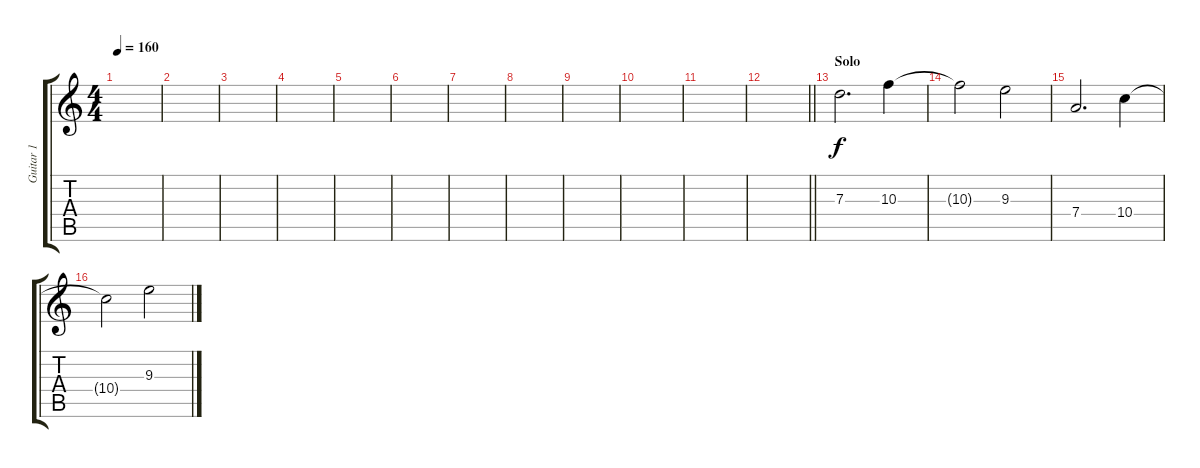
\track ("Guitar 1" "Guitar 1") {instrument overdrivenguitar}
\staff {score tabs}
\tuning (E4 B3 G3 D3 A2 E2) {hide}
\ts (4 4)
\tempo 160
\clef g2
\ks c
|
|
|
|
|
|
|
|
|
|
|
\barLineRight lightlight
|
\section ("" "Solo")
7.3.2{d} 10.3.4 |
10.3{t}.2 9.3.2 |
7.4.2{d} 10.4.4 |
10.4{t}.2 9.3.2
